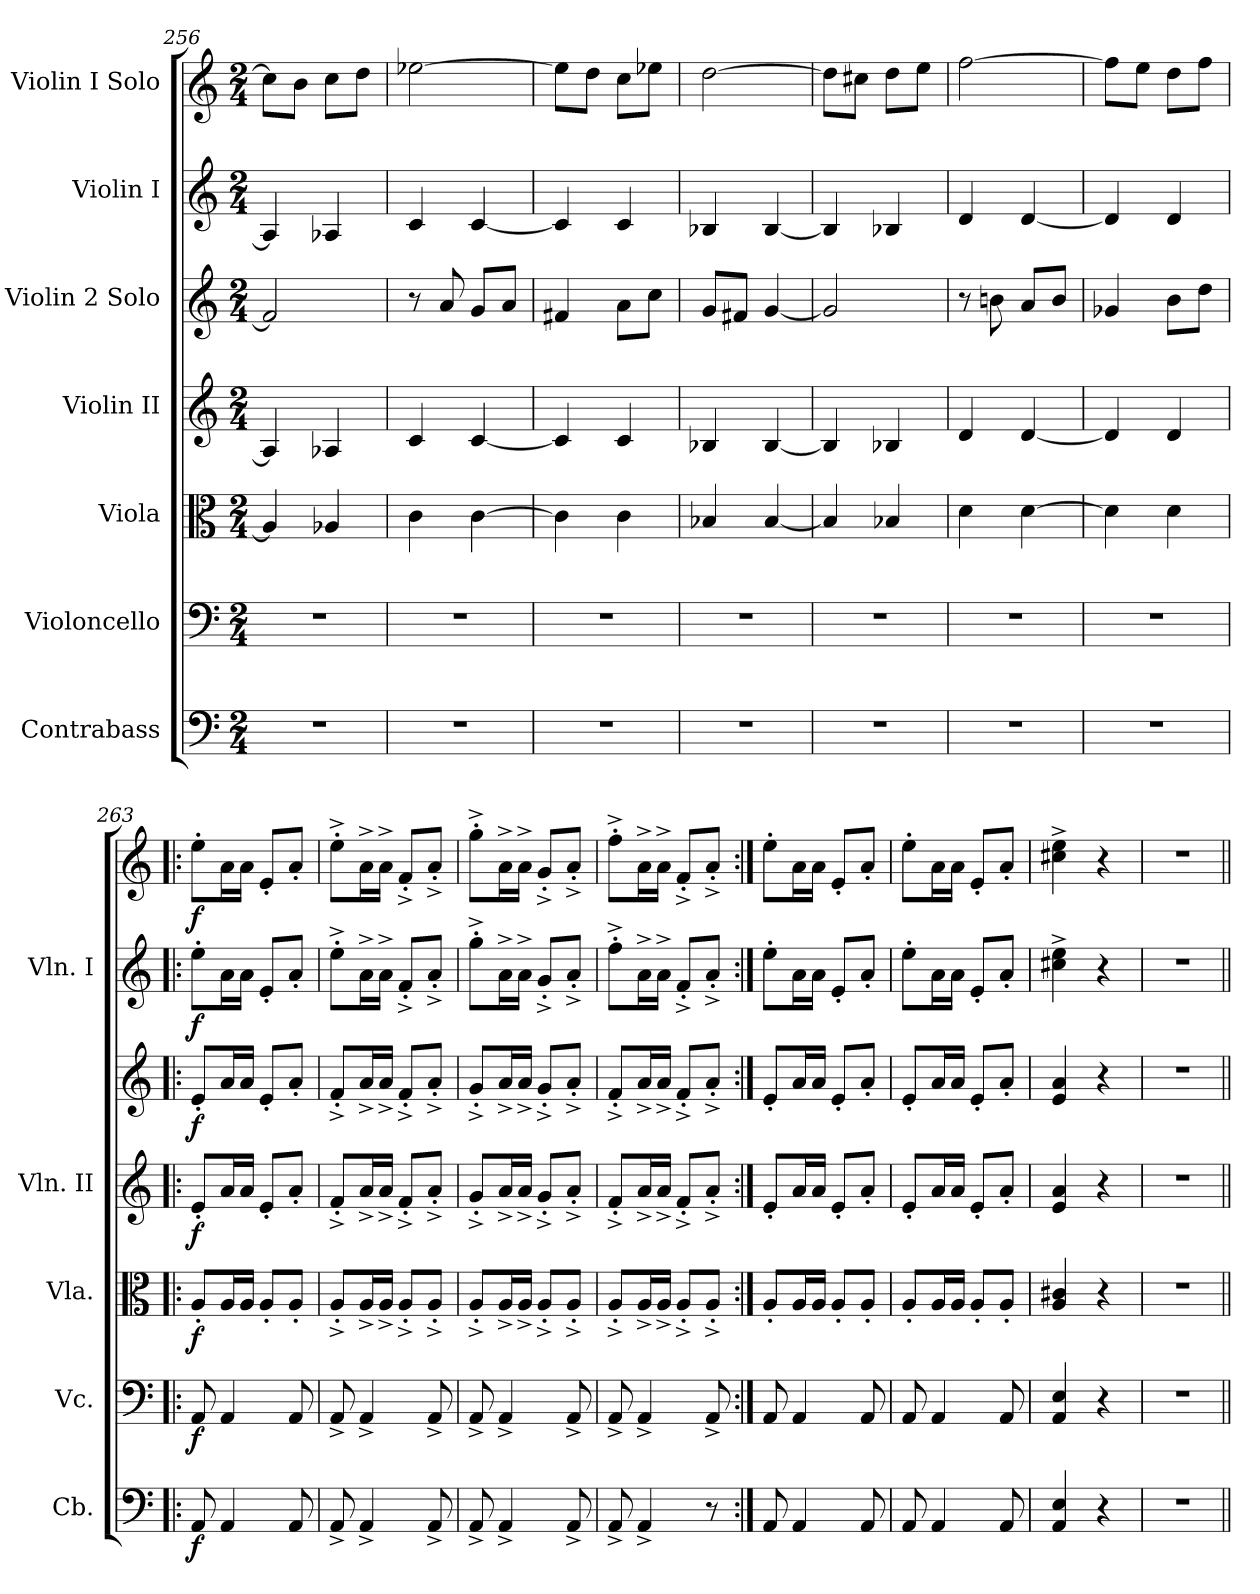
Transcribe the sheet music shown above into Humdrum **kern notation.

**kern	**dynam	**kern	**dynam	**kern	**dynam	**kern	**dynam	**kern	**dynam	**kern	**dynam	**kern	**dynam
*part7	*part7	*part6	*part6	*part5	*part5	*part4	*part4	*part3	*part3	*part2	*part2	*part1	*part1
*staff7	*staff7	*staff6	*staff6	*staff5	*staff5	*staff4	*staff4	*staff3	*staff3	*staff2	*staff2	*staff1	*staff1
*I"Contrabass	*	*I"Violoncello	*	*I"Viola	*	*I"Violin II	*	*I"Violin 2 Solo	*	*I"Violin I	*	*I"Violin I Solo	*
*I'Cb.	*	*I'Vc.	*	*I'Vla.	*	*I'Vln. II	*	*	*	*I'Vln. I	*	*	*
*clefF4	*	*clefF4	*	*clefC3	*	*clefG2	*	*clefG2	*	*clefG2	*	*clefG2	*
*ITrd7c12	*	*	*	*	*	*	*	*	*	*	*	*	*
*k[]	*	*k[]	*	*k[]	*	*k[]	*	*k[]	*	*k[]	*	*k[]	*
*M2/4	*	*M2/4	*	*M2/4	*	*M2/4	*	*M2/4	*	*M2/4	*	*M2/4	*
=256	=256	=256	=256	=256	=256	=256	=256	=256	=256	=256	=256	=256	=256
2r	.	2r	.	4A-/]	.	4A-/]	.	2f/]	.	4A-/]	.	8cc\L]	.
.	.	.	.	.	.	.	.	.	.	.	.	8b\J	.
.	.	.	.	4A-X/	.	4A-X/	.	.	.	4A-X/	.	8cc\L	.
.	.	.	.	.	.	.	.	.	.	.	.	8dd\J	.
=257	=257	=257	=257	=257	=257	=257	=257	=257	=257	=257	=257	=257	=257
2r	.	2r	.	4c\	.	4c/	.	8r	.	4c/	.	[2ee-X\	.
.	.	.	.	.	.	.	.	8a/	.	.	.	.	.
.	.	.	.	[4c\	.	[4c/	.	8g/L	.	[4c/	.	.	.
.	.	.	.	.	.	.	.	8a/J	.	.	.	.	.
!!LO:PB:g=z
=258	=258	=258	=258	=258	=258	=258	=258	=258	=258	=258	=258	=258	=258
2r	.	2r	.	4c\]	.	4c/]	.	4f#X/	.	4c/]	.	8ee-\L]	.
.	.	.	.	.	.	.	.	.	.	.	.	8dd\J	.
.	.	.	.	4c\	.	4c/	.	8a\L	.	4c/	.	8cc\L	.
.	.	.	.	.	.	.	.	8cc\J	.	.	.	8ee-X\J	.
=259	=259	=259	=259	=259	=259	=259	=259	=259	=259	=259	=259	=259	=259
2r	.	2r	.	4B-X/	.	4B-X/	.	8g/L	.	4B-X/	.	[2dd\	.
.	.	.	.	.	.	.	.	8f#X/J	.	.	.	.	.
.	.	.	.	[4B-/	.	[4B-/	.	[4g/	.	[4B-/	.	.	.
=260	=260	=260	=260	=260	=260	=260	=260	=260	=260	=260	=260	=260	=260
2r	.	2r	.	4B-/]	.	4B-/]	.	2g/]	.	4B-/]	.	8dd\L]	.
.	.	.	.	.	.	.	.	.	.	.	.	8cc#X\J	.
.	.	.	.	4B-X/	.	4B-X/	.	.	.	4B-X/	.	8dd\L	.
.	.	.	.	.	.	.	.	.	.	.	.	8ee\J	.
=261	=261	=261	=261	=261	=261	=261	=261	=261	=261	=261	=261	=261	=261
2r	.	2r	.	4d\	.	4d/	.	8r	.	4d/	.	[2ff\	.
.	.	.	.	.	.	.	.	8bn\	.	.	.	.	.
.	.	.	.	[4d\	.	[4d/	.	8a/L	.	[4d/	.	.	.
.	.	.	.	.	.	.	.	8b/J	.	.	.	.	.
=262	=262	=262	=262	=262	=262	=262	=262	=262	=262	=262	=262	=262	=262
2r	.	2r	.	4d\]	.	4d/]	.	4g-X/	.	4d/]	.	8ff\L]	.
.	.	.	.	.	.	.	.	.	.	.	.	8ee\J	.
.	.	.	.	4d\	.	4d/	.	8b\L	.	4d/	.	8dd\L	.
.	.	.	.	.	.	.	.	8dd\J	.	.	.	8ff\J	.
=263!|:	=263!|:	=263!|:	=263!|:	=263!|:	=263!|:	=263!|:	=263!|:	=263!|:	=263!|:	=263!|:	=263!|:	=263!|:	=263!|:
!	!LO:DY:b	!	!LO:DY:b	!	!LO:DY:b	!	!LO:DY:b	!	!LO:DY:b	!	!LO:DY:b	!	!LO:DY:b
8AAA/	f	8AA/	f	8A'/L	f	8e'/L	f	8e'/L	f	8ee'\L	f	8ee'\L	f
4AAA/	.	4AA/	.	16A/L	.	16a/L	.	16a/L	.	16a\L	.	16a\L	.
.	.	.	.	16A/JJ	.	16a/JJ	.	16a/JJ	.	16a\JJ	.	16a\JJ	.
.	.	.	.	8A'/L	.	8e'/L	.	8e'/L	.	8e'/L	.	8e'/L	.
8AAA/	.	8AA/	.	8A'/J	.	8a'/J	.	8a'/J	.	8a'/J	.	8a'/J	.
=264	=264	=264	=264	=264	=264	=264	=264	=264	=264	=264	=264	=264	=264
8AAA^/	.	8AA^/	.	8A'^/L	.	8f'^/L	.	8f'^/L	.	8ee'^\L	.	8ee'^\L	.
4AAA^/	.	4AA^/	.	16A^/L	.	16a^/L	.	16a^/L	.	16a^\L	.	16a^\L	.
.	.	.	.	16A^/JJ	.	16a^/JJ	.	16a^/JJ	.	16a^\JJ	.	16a^\JJ	.
.	.	.	.	8A'^/L	.	8f'^/L	.	8f'^/L	.	8f'^/L	.	8f'^/L	.
8AAA^/	.	8AA^/	.	8A'^/J	.	8a'^/J	.	8a'^/J	.	8a'^/J	.	8a'^/J	.
=265	=265	=265	=265	=265	=265	=265	=265	=265	=265	=265	=265	=265	=265
8AAA^/	.	8AA^/	.	8A'^/L	.	8g'^/L	.	8g'^/L	.	8gg'^\L	.	8gg'^\L	.
4AAA^/	.	4AA^/	.	16A^/L	.	16a^/L	.	16a^/L	.	16a^\L	.	16a^\L	.
.	.	.	.	16A^/JJ	.	16a^/JJ	.	16a^/JJ	.	16a^\JJ	.	16a^\JJ	.
.	.	.	.	8A'^/L	.	8g'^/L	.	8g'^/L	.	8g'^/L	.	8g'^/L	.
8AAA^/	.	8AA^/	.	8A'^/J	.	8a'^/J	.	8a'^/J	.	8a'^/J	.	8a'^/J	.
!!LO:PB:g=z
=266	=266	=266	=266	=266	=266	=266	=266	=266	=266	=266	=266	=266	=266
8AAA^/	.	8AA^/	.	8A'^/L	.	8f'^/L	.	8f'^/L	.	8ff'^\L	.	8ff'^\L	.
4AAA^/	.	4AA^/	.	16A^/L	.	16a^/L	.	16a^/L	.	16a^\L	.	16a^\L	.
.	.	.	.	16A^/JJ	.	16a^/JJ	.	16a^/JJ	.	16a^\JJ	.	16a^\JJ	.
.	.	.	.	8A'^/L	.	8f'^/L	.	8f'^/L	.	8f'^/L	.	8f'^/L	.
8r	.	8AA^/	.	8A'^/J	.	8a'^/J	.	8a'^/J	.	8a'^/J	.	8a'^/J	.
=267:|!	=267:|!	=267:|!	=267:|!	=267:|!	=267:|!	=267:|!	=267:|!	=267:|!	=267:|!	=267:|!	=267:|!	=267:|!	=267:|!
8AAA/	.	8AA/	.	8A'/L	.	8e'/L	.	8e'/L	.	8ee'\L	.	8ee'\L	.
4AAA/	.	4AA/	.	16A/L	.	16a/L	.	16a/L	.	16a\L	.	16a\L	.
.	.	.	.	16A/JJ	.	16a/JJ	.	16a/JJ	.	16a\JJ	.	16a\JJ	.
.	.	.	.	8A'/L	.	8e'/L	.	8e'/L	.	8e'/L	.	8e'/L	.
8AAA/	.	8AA/	.	8A'/J	.	8a'/J	.	8a'/J	.	8a'/J	.	8a'/J	.
=268	=268	=268	=268	=268	=268	=268	=268	=268	=268	=268	=268	=268	=268
8AAA/	.	8AA/	.	8A'/L	.	8e'/L	.	8e'/L	.	8ee'\L	.	8ee'\L	.
4AAA/	.	4AA/	.	16A/L	.	16a/L	.	16a/L	.	16a\L	.	16a\L	.
.	.	.	.	16A/JJ	.	16a/JJ	.	16a/JJ	.	16a\JJ	.	16a\JJ	.
.	.	.	.	8A'/L	.	8e'/L	.	8e'/L	.	8e'/L	.	8e'/L	.
8AAA/	.	8AA/	.	8A'/J	.	8a'/J	.	8a'/J	.	8a'/J	.	8a'/J	.
=269	=269	=269	=269	=269	=269	=269	=269	=269	=269	=269	=269	=269	=269
4AAA/ 4EE/	.	4AA/ 4E/	.	4A/ 4c#X/	.	4e/ 4a/	.	4e/ 4a/	.	4cc#X\^ 4ee\^	.	4cc#X\^ 4ee\^	.
4r	.	4r	.	4r	.	4r	.	4r	.	4r	.	4r	.
=270	=270	=270	=270	=270	=270	=270	=270	=270	=270	=270	=270	=270	=270
2r	.	2r	.	2r	.	2r	.	2r	.	2r	.	2r	.
=||	=||	=||	=||	=||	=||	=||	=||	=||	=||	=||	=||	=||	=||
*-	*-	*-	*-	*-	*-	*-	*-	*-	*-	*-	*-	*-	*-
